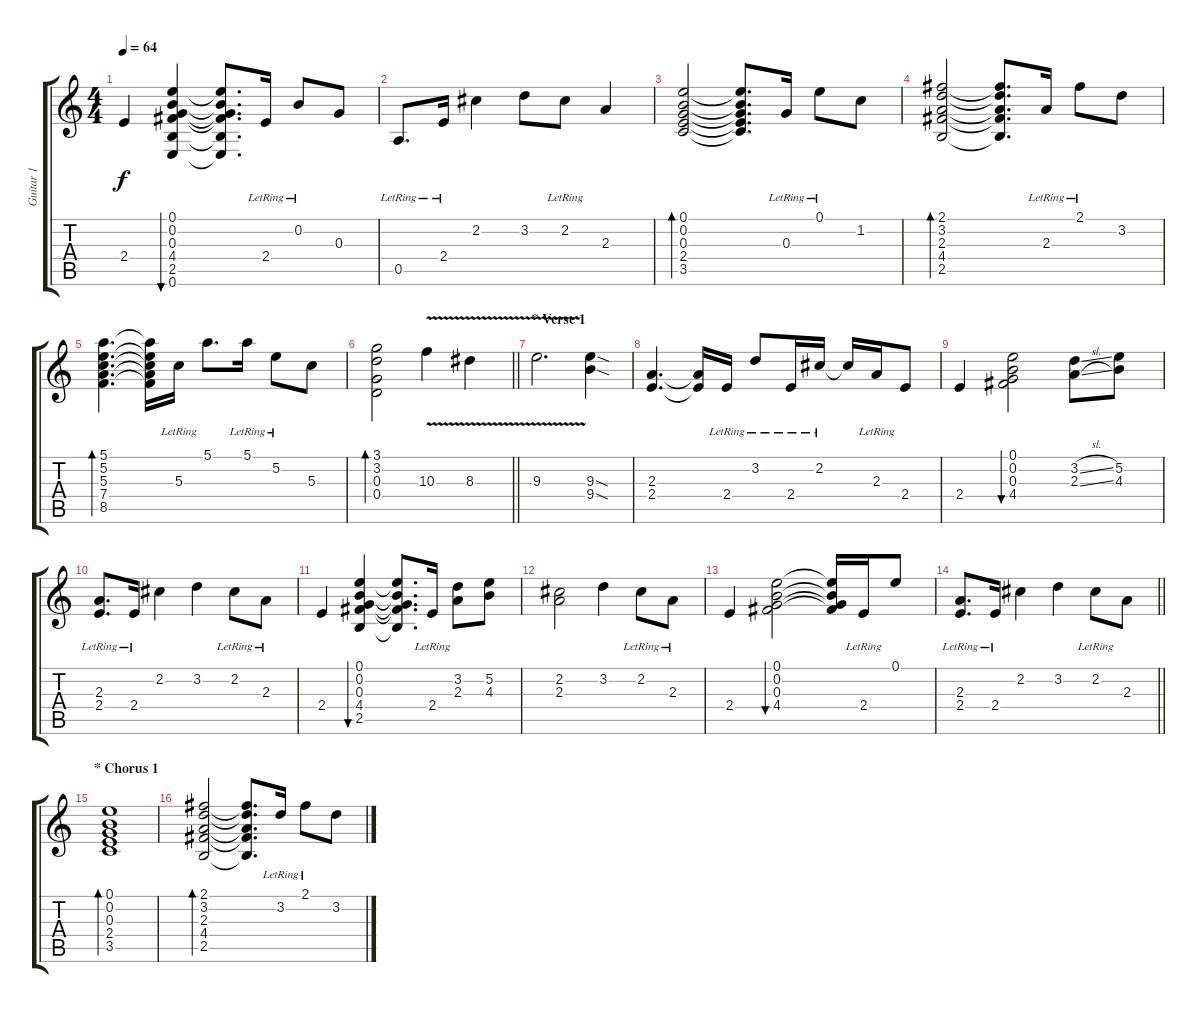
\track ("Guitar 1" "Guitar 1") {mute instrument electricguitarclean}
\staff {score tabs}
\tuning (E4 B3 G3 D3 A2 E2) {hide}
\ts (4 4)
\tempo 64
\clef g2
\ks c
2.4.4{dy f} (0.1 0.2 0.3 4.4 2.5 0.6).4{bu 480} (0.1{t} 0.2{t} 0.3{t} 4.4{t} 2.5{t} 0.6{t}).8{d} 2.4{lr}.16 0.2{lr}.8 0.3.8 |
0.5{lr}.8{d} 2.4{lr}.16 2.2.4 3.2.8 2.2{lr}.8 2.3.4 |
(0.1 0.2 0.3 2.4 3.5).2{bd 60} (0.1{t} 0.2{t} 0.3{t} 2.4{t} 3.5{t}).8{d} 0.3{lr}.16 0.1{lr}.8 1.2.8 |
(2.1 3.2 2.3 4.4 2.5).2{bd 60} (2.1{t} 3.2{t} 2.3{t} 4.4{t} 2.5{t}).8{d} 2.3{lr}.16 2.1{lr}.8 3.2.8 |
(5.1 5.2 5.3 7.4 8.5).4{d bd 60} (5.1{t} 5.2{t} 5.3{t} 7.4{t} 8.5{t}).16 5.3{lr}.16 5.1.8{d} 5.1{lr}.16 5.2{lr}.8 5.3.8 |
\barLineRight lightlight
(3.1 3.2 0.3 0.4).2{bd 60} 10.3{v}.4 8.3{v}.4 |
\section ("" "* Verse 1")
9.3{v}.2{d} (9.3{sod} 9.4{sod}).4 |
(2.3 2.4).4{d} (2.3{t} 2.4{t}).16 2.4{lr}.16 3.2{lr}.8 2.4{lr}.16 2.2{lr}.16 2.2{t}.16 2.3{lr}.16 2.4.8 |
2.4.4 (0.1 0.2 0.3 4.4).2{bu 480} (3.2{sl} 2.3{sl}).8 (5.2 4.3).8 |
(2.3{lr} 2.4).8{d} 2.4{lr}.16 2.2.4 3.2.4 2.2{lr}.8 2.3{lr}.8 |
2.4.4 (0.1 0.2 0.3 4.4 2.5).4{bu 480} (0.1{t} 0.2{t} 0.3{t} 4.4{t} 2.5{t}).8{d} 2.4{lr}.16 (3.2 2.3).8 (5.2 4.3).8 |
(2.2 2.3).2 3.2.4 2.2{lr}.8 2.3{lr}.8 |
2.4.4 (0.1 0.2 0.3 4.4).2{bu 480} (0.1{t} 0.2{t} 0.3{t} 4.4{t}).16 2.4{lr}.16 0.1.8 |
\barLineRight lightlight
(2.3{lr} 2.4).8{d} 2.4{lr}.16 2.2.4 3.2.4 2.2{lr}.8 2.3.8 |
\section ("" "* Chorus 1")
(0.1 0.2 0.3 2.4 3.5).1{bd 480} |
(2.1 3.2 2.3 4.4 2.5).2{bd 480} (2.1{t} 3.2{t} 2.3{t} 4.4{t} 2.5{t}).8{d} 3.2{lr}.16 2.1{lr}.8 3.2.8
